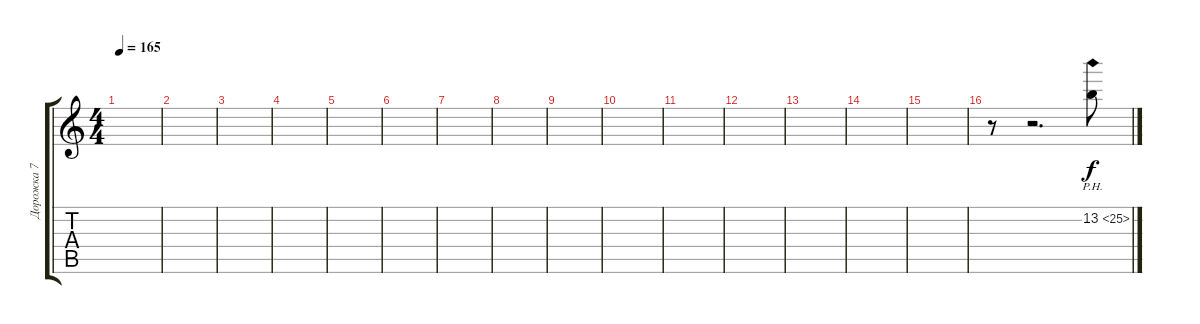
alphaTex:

\track ("Дорожка 7" "Дорожка 7") {instrument electricguitarclean}
\staff {score tabs}
\tuning (Eb4 Bb3 Gb3 Db3 Ab2 Eb2) {hide}
\ts (4 4)
\tempo 165
\clef g2
\ks c
|
|
|
|
|
|
|
|
|
|
|
|
|
|
|
r.8 r.2{d} 13.2{ph 12}.8
